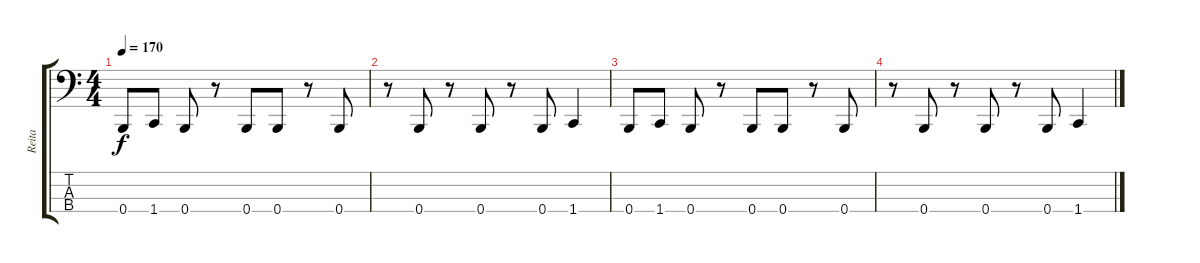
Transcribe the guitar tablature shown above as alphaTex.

\track ("Reita" "Reita") {instrument electricbasspick}
\staff {score tabs}
\tuning (C2 G1 D1 B0) {hide}
\ts (4 4)
\tempo 170
\clef f4
\ks c
0.4.8{dy f} 1.4.8 0.4.8 r.8 0.4.8 0.4.8 r.8 0.4.8 |
r.8 0.4.8 r.8 0.4.8 r.8 0.4.8 1.4.4 |
0.4.8 1.4.8 0.4.8 r.8 0.4.8 0.4.8 r.8 0.4.8 |
r.8 0.4.8 r.8 0.4.8 r.8 0.4.8 1.4.4
